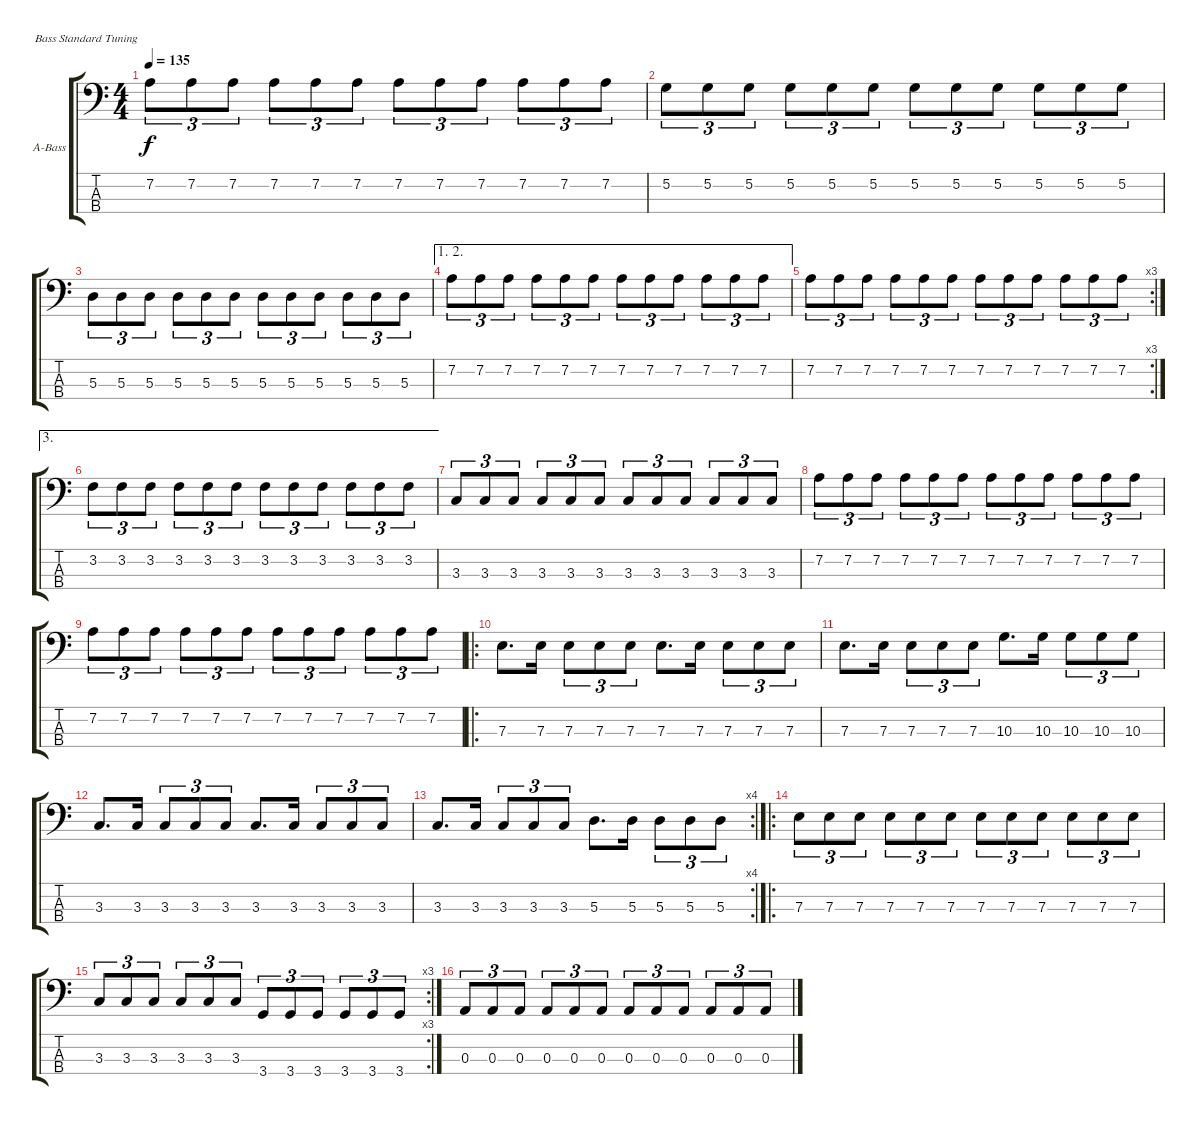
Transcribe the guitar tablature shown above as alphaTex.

\bracketExtendMode groupsimilarinstruments
\firstSystemTrackNameOrientation horizontal
\otherSystemsTrackNameOrientation horizontal
\track ("Acoustic Bass" "A-Bass") {instrument acousticbass}
\staff {score tabs}
\tuning (G2 D2 A1 E1)
\ts (4 4)
\tempo 135
\clef f4
\scale
0.333333
\ks c
7.2.8{tu (3 2) dy f} 7.2.8{tu (3 2)} 7.2.8{tu (3 2)} 7.2.8{tu (3 2)} 7.2.8{tu (3 2)} 7.2.8{tu (3 2)} 7.2.8{tu (3 2)} 7.2.8{tu (3 2)} 7.2.8{tu (3 2)} 7.2.8{tu (3 2)} 7.2.8{tu (3 2)} 7.2.8{tu (3 2)} |
\scale
0.333333 5.2.8{tu (3 2)} 5.2.8{tu (3 2)} 5.2.8{tu (3 2)} 5.2.8{tu (3 2)} 5.2.8{tu (3 2)} 5.2.8{tu (3 2)} 5.2.8{tu (3 2)} 5.2.8{tu (3 2)} 5.2.8{tu (3 2)} 5.2.8{tu (3 2)} 5.2.8{tu (3 2)} 5.2.8{tu (3 2)} |
\scale
0.333333 5.3.8{tu (3 2)} 5.3.8{tu (3 2)} 5.3.8{tu (3 2)} 5.3.8{tu (3 2)} 5.3.8{tu (3 2)} 5.3.8{tu (3 2)} 5.3.8{tu (3 2)} 5.3.8{tu (3 2)} 5.3.8{tu (3 2)} 5.3.8{tu (3 2)} 5.3.8{tu (3 2)} 5.3.8{tu (3 2)} |
\ae (1 2)
\scale
0.322751 7.2.8{tu (3 2)} 7.2.8{tu (3 2)} 7.2.8{tu (3 2)} 7.2.8{tu (3 2)} 7.2.8{tu (3 2)} 7.2.8{tu (3 2)} 7.2.8{tu (3 2)} 7.2.8{tu (3 2)} 7.2.8{tu (3 2)} 7.2.8{tu (3 2)} 7.2.8{tu (3 2)} 7.2.8{tu (3 2)} |
\rc 3
\scale
0.354497 7.2.8{tu (3 2)} 7.2.8{tu (3 2)} 7.2.8{tu (3 2)} 7.2.8{tu (3 2)} 7.2.8{tu (3 2)} 7.2.8{tu (3 2)} 7.2.8{tu (3 2)} 7.2.8{tu (3 2)} 7.2.8{tu (3 2)} 7.2.8{tu (3 2)} 7.2.8{tu (3 2)} 7.2.8{tu (3 2)} |
\ae 3
\scale
0.322751 3.2.8{tu (3 2)} 3.2.8{tu (3 2)} 3.2.8{tu (3 2)} 3.2.8{tu (3 2)} 3.2.8{tu (3 2)} 3.2.8{tu (3 2)} 3.2.8{tu (3 2)} 3.2.8{tu (3 2)} 3.2.8{tu (3 2)} 3.2.8{tu (3 2)} 3.2.8{tu (3 2)} 3.2.8{tu (3 2)} |
\scale
0.333333 3.3.8{tu (3 2)} 3.3.8{tu (3 2)} 3.3.8{tu (3 2)} 3.3.8{tu (3 2)} 3.3.8{tu (3 2)} 3.3.8{tu (3 2)} 3.3.8{tu (3 2)} 3.3.8{tu (3 2)} 3.3.8{tu (3 2)} 3.3.8{tu (3 2)} 3.3.8{tu (3 2)} 3.3.8{tu (3 2)} |
\scale
0.333333 7.2.8{tu (3 2)} 7.2.8{tu (3 2)} 7.2.8{tu (3 2)} 7.2.8{tu (3 2)} 7.2.8{tu (3 2)} 7.2.8{tu (3 2)} 7.2.8{tu (3 2)} 7.2.8{tu (3 2)} 7.2.8{tu (3 2)} 7.2.8{tu (3 2)} 7.2.8{tu (3 2)} 7.2.8{tu (3 2)} |
\scale
0.333333 7.2.8{tu (3 2)} 7.2.8{tu (3 2)} 7.2.8{tu (3 2)} 7.2.8{tu (3 2)} 7.2.8{tu (3 2)} 7.2.8{tu (3 2)} 7.2.8{tu (3 2)} 7.2.8{tu (3 2)} 7.2.8{tu (3 2)} 7.2.8{tu (3 2)} 7.2.8{tu (3 2)} 7.2.8{tu (3 2)} |
\ro
\scale
0.374359 7.3.8{d} 7.3.16 7.3.8{tu (3 2)} 7.3.8{tu (3 2)} 7.3.8{tu (3 2)} 7.3.8{d} 7.3.16 7.3.8{tu (3 2)} 7.3.8{tu (3 2)} 7.3.8{tu (3 2)} |
\scale
0.312821 7.3.8{d} 7.3.16 7.3.8{tu (3 2)} 7.3.8{tu (3 2)} 7.3.8{tu (3 2)} 10.3.8{d} 10.3.16 10.3.8{tu (3 2)} 10.3.8{tu (3 2)} 10.3.8{tu (3 2)} |
\scale
0.312821 3.3.8{d} 3.3.16 3.3.8{tu (3 2)} 3.3.8{tu (3 2)} 3.3.8{tu (3 2)} 3.3.8{d} 3.3.16 3.3.8{tu (3 2)} 3.3.8{tu (3 2)} 3.3.8{tu (3 2)} |
\rc 4
\scale
0.323671 3.3.8{d} 3.3.16 3.3.8{tu (3 2)} 3.3.8{tu (3 2)} 3.3.8{tu (3 2)} 5.3.8{d} 5.3.16 5.3.8{tu (3 2)} 5.3.8{tu (3 2)} 5.3.8{tu (3 2)} |
\ro
\scale
0.352657 7.3.8{tu (3 2)} 7.3.8{tu (3 2)} 7.3.8{tu (3 2)} 7.3.8{tu (3 2)} 7.3.8{tu (3 2)} 7.3.8{tu (3 2)} 7.3.8{tu (3 2)} 7.3.8{tu (3 2)} 7.3.8{tu (3 2)} 7.3.8{tu (3 2)} 7.3.8{tu (3 2)} 7.3.8{tu (3 2)} |
\rc 3
\scale
0.323671 3.3.8{tu (3 2)} 3.3.8{tu (3 2)} 3.3.8{tu (3 2)} 3.3.8{tu (3 2)} 3.3.8{tu (3 2)} 3.3.8{tu (3 2)} 3.4.8{tu (3 2)} 3.4.8{tu (3 2)} 3.4.8{tu (3 2)} 3.4.8{tu (3 2)} 3.4.8{tu (3 2)} 3.4.8{tu (3 2)} |
\scale
0.333333 0.3.8{tu (3 2)} 0.3.8{tu (3 2)} 0.3.8{tu (3 2)} 0.3.8{tu (3 2)} 0.3.8{tu (3 2)} 0.3.8{tu (3 2)} 0.3.8{tu (3 2)} 0.3.8{tu (3 2)} 0.3.8{tu (3 2)} 0.3.8{tu (3 2)} 0.3.8{tu (3 2)} 0.3.8{tu (3 2)}
